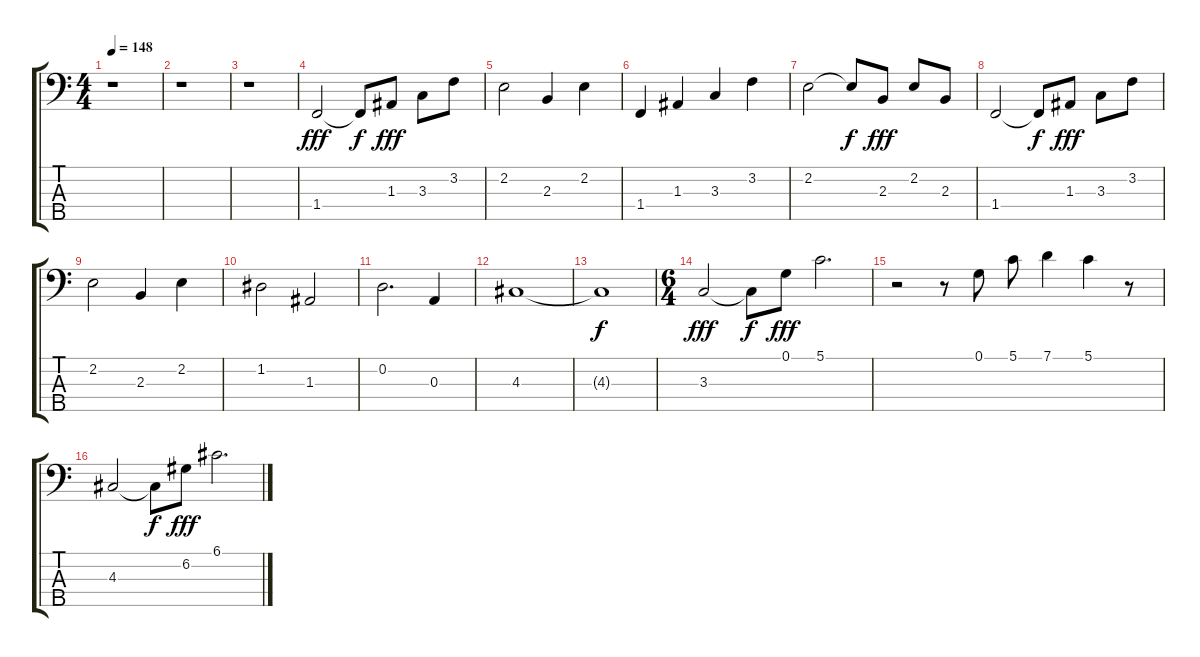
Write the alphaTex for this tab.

\track "" {instrument electricbassfinger}
\staff {score tabs}
\tuning (G2 D2 A1 E1 B0) {hide}
\ts (4 4)
\tempo 148
\clef f4
\ks c
r.1{dy fff} |
r.1 |
r.1 |
1.4.2 1.4{t}.8{dy f} 1.3.8{dy fff} 3.3.8 3.2.8 |
2.2.2 2.3.4 2.2.4 |
1.4.4 1.3.4 3.3.4 3.2.4 |
2.2.2 2.2{t}.8{dy f} 2.3.8{dy fff} 2.2.8 2.3.8 |
1.4.2 1.4{t}.8{dy f} 1.3.8{dy fff} 3.3.8 3.2.8 |
2.2.2 2.3.4 2.2.4 |
1.2.2 1.3.2 |
0.2.2{d} 0.3.4 |
4.3.1 |
4.3{t}.1{dy f} |
\ts (6 4)
3.3.2{dy fff} 3.3{t}.8{dy f} 0.1.8{dy fff} 5.1.2{d} |
r.2 r.8 0.1.8 5.1.8 7.1.4 5.1.4 r.8 |
4.3.2 4.3{t}.8{dy f} 6.2.8{dy fff} 6.1.2{d}
